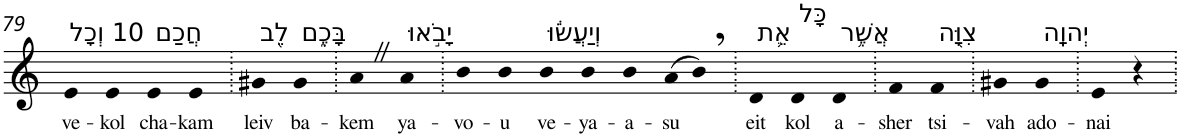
**kern	**text
*part1	*part1
*staff1	*staff1
*I"Piano	*
*I'Pno	*
!!LO:PB:g=z
*clefG2	*
*k[]	*
=79	=79
!LO:TX:a:t=10 וְכָל	!
!	!LO:LY:b
4e	ve-
!	!LO:LY:b
4e	-kol
!LO:TX:a:t=חֲכַם	!
!	!LO:LY:b
4e	cha-
!	!LO:LY:b
4e	-kam
=80.	=80.
!LO:TX:a:t=לֵ֖ב	!
!	!LO:LY:b
4g#X	leiv
!LO:TX:a:t=בָּכֶ֑ם	!
!	!LO:LY:b
4g#	ba-
=81.	=81.
!	!LO:LY:b
4aZ	-kem
!LO:TX:a:t=יָבֹ֣אוּ	!
!	!LO:LY:b
4a	ya-
=82.	=82.
!	!LO:LY:b
4b	-vo-
!	!LO:LY:b
4b	-u
!LO:TX:a:t=וְיַעֲשׂ֔וּ	!
!	!LO:LY:b
4b	ve-
!	!LO:LY:b
4b	-ya-
!	!LO:LY:b
4b	-a-
!	!LO:LY:b
(>8a	-su
8b,)	.
=83.	=83.
!LO:TX:a:t=אֵ֛ת	!
!	!LO:LY:b
4d	eit
!LO:TX:a:t=כָּל	!
!	!LO:LY:b
4d	kol
!LO:TX:a:t=אֲשֶׁ֥ר	!
!	!LO:LY:b
4d	a-
=84.	=84.
!	!LO:LY:b
4f	-sher
!LO:TX:a:t=צִוָּ֖ה	!
!	!LO:LY:b
4f	tsi-
=85.	=85.
!	!LO:LY:b
4g#X	-vah
!LO:TX:a:t=יְהוָֽה	!
!	!LO:LY:b
4g#	ado-
=86.	=86.
!	!LO:LY:b
4e	-nai
4r	.
=.	=.
*-	*-
